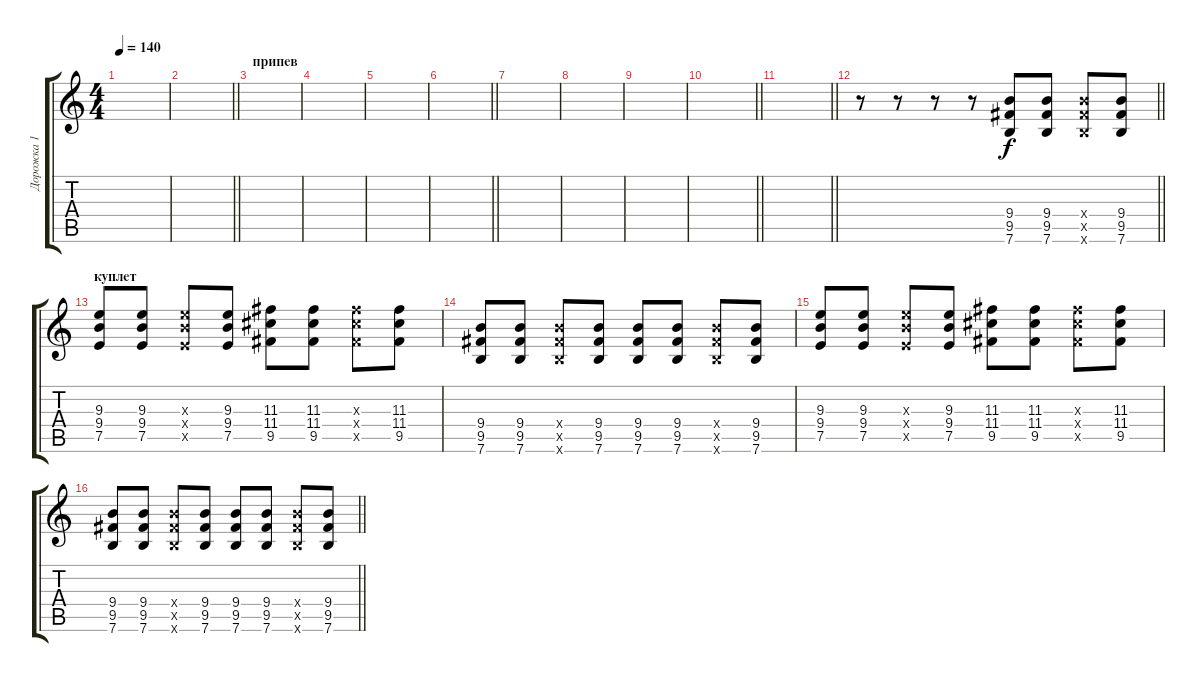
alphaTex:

\track ("Дорожка 1" "Дорожка 1") {instrument acousticguitarsteel}
\staff {score tabs}
\tuning (E4 B3 G3 D3 A2 E2) {hide}
\ts (4 4)
\tempo 140
\clef g2
\ks c
|
\barLineRight lightlight
|
\section ("" "припев")
|
|
|
\barLineRight lightlight
|
|
|
|
\barLineRight lightlight
|
\barLineRight lightlight
|
\barLineRight lightlight
r.8 r.8 r.8 r.8 (9.4 9.5 7.6).8 (9.4 9.5 7.6).8 (9.4{x} 9.5{x} 7.6{x}).8 (9.4 9.5 7.6).8 |
\section ("" "куплет")
(9.3 9.4 7.5).8 (9.3 9.4 7.5).8 (9.3{x} 9.4{x} 7.5{x}).8 (9.3 9.4 7.5).8 (11.3 11.4 9.5).8 (11.3 11.4 9.5).8 (11.3{x} 11.4{x} 9.5{x}).8 (11.3 11.4 9.5).8 |
(9.4 9.5 7.6).8 (9.4 9.5 7.6).8 (9.4{x} 9.5{x} 7.6{x}).8 (9.4 9.5 7.6).8 (9.4 9.5 7.6).8 (9.4 9.5 7.6).8 (9.4{x} 9.5{x} 7.6{x}).8 (9.4 9.5 7.6).8 |
(9.3 9.4 7.5).8 (9.3 9.4 7.5).8 (9.3{x} 9.4{x} 7.5{x}).8 (9.3 9.4 7.5).8 (11.3 11.4 9.5).8 (11.3 11.4 9.5).8 (11.3{x} 11.4{x} 9.5{x}).8 (11.3 11.4 9.5).8 |
\barLineRight lightlight
(9.4 9.5 7.6).8 (9.4 9.5 7.6).8 (9.4{x} 9.5{x} 7.6{x}).8 (9.4 9.5 7.6).8 (9.4 9.5 7.6).8 (9.4 9.5 7.6).8 (9.4{x} 9.5{x} 7.6{x}).8 (9.4 9.5 7.6).8
